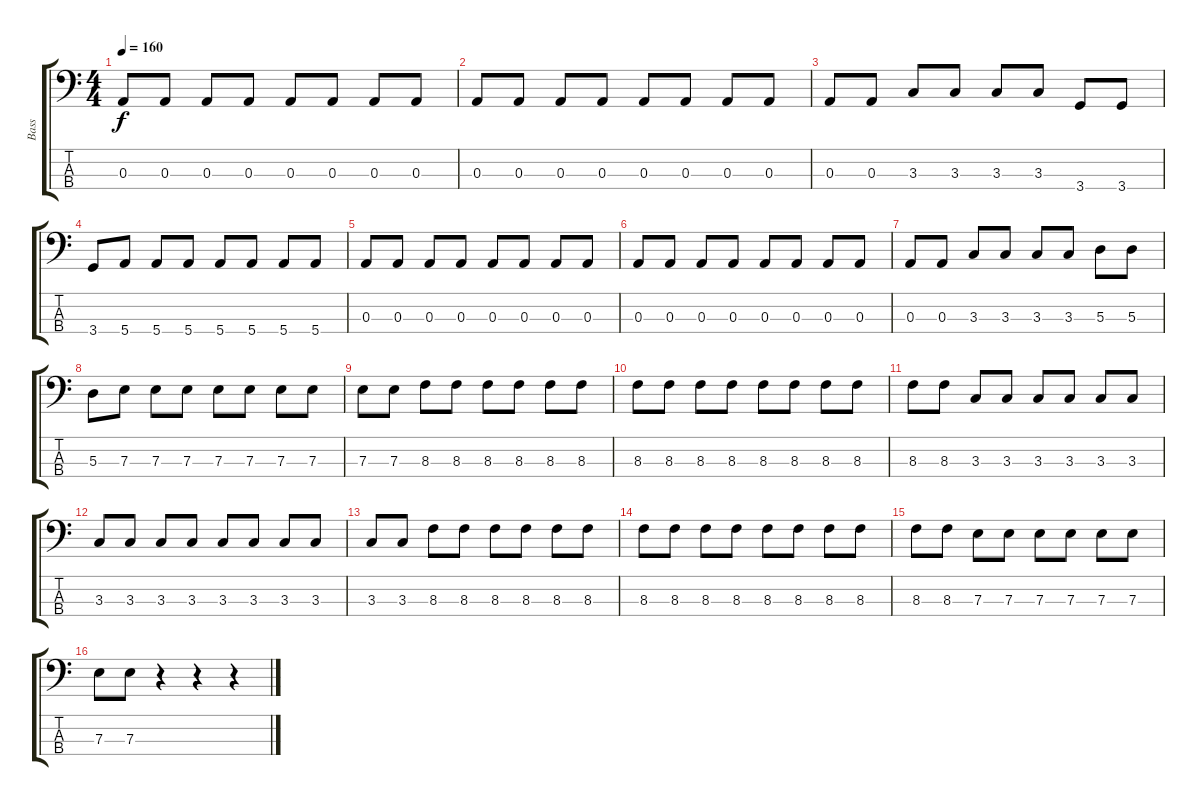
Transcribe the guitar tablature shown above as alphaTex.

\track ("Bass" "Bass") {instrument electricbasspick}
\staff {score tabs}
\tuning (G2 D2 A1 E1) {hide}
\ts (4 4)
\tempo 160
\clef f4
\ks c
0.3.8{dy f} 0.3.8 0.3.8 0.3.8 0.3.8 0.3.8 0.3.8 0.3.8 |
0.3.8 0.3.8 0.3.8 0.3.8 0.3.8 0.3.8 0.3.8 0.3.8 |
0.3.8 0.3.8 3.3.8 3.3.8 3.3.8 3.3.8 3.4.8 3.4.8 |
3.4.8 5.4.8 5.4.8 5.4.8 5.4.8 5.4.8 5.4.8 5.4.8 |
0.3.8 0.3.8 0.3.8 0.3.8 0.3.8 0.3.8 0.3.8 0.3.8 |
0.3.8 0.3.8 0.3.8 0.3.8 0.3.8 0.3.8 0.3.8 0.3.8 |
0.3.8 0.3.8 3.3.8 3.3.8 3.3.8 3.3.8 5.3.8 5.3.8 |
5.3.8 7.3.8 7.3.8 7.3.8 7.3.8 7.3.8 7.3.8 7.3.8 |
7.3.8 7.3.8 8.3.8 8.3.8 8.3.8 8.3.8 8.3.8 8.3.8 |
8.3.8 8.3.8 8.3.8 8.3.8 8.3.8 8.3.8 8.3.8 8.3.8 |
8.3.8 8.3.8 3.3.8 3.3.8 3.3.8 3.3.8 3.3.8 3.3.8 |
3.3.8 3.3.8 3.3.8 3.3.8 3.3.8 3.3.8 3.3.8 3.3.8 |
3.3.8 3.3.8 8.3.8 8.3.8 8.3.8 8.3.8 8.3.8 8.3.8 |
8.3.8 8.3.8 8.3.8 8.3.8 8.3.8 8.3.8 8.3.8 8.3.8 |
8.3.8 8.3.8 7.3.8 7.3.8 7.3.8 7.3.8 7.3.8 7.3.8 |
7.3.8 7.3.8 r.4 r.4 r.4
